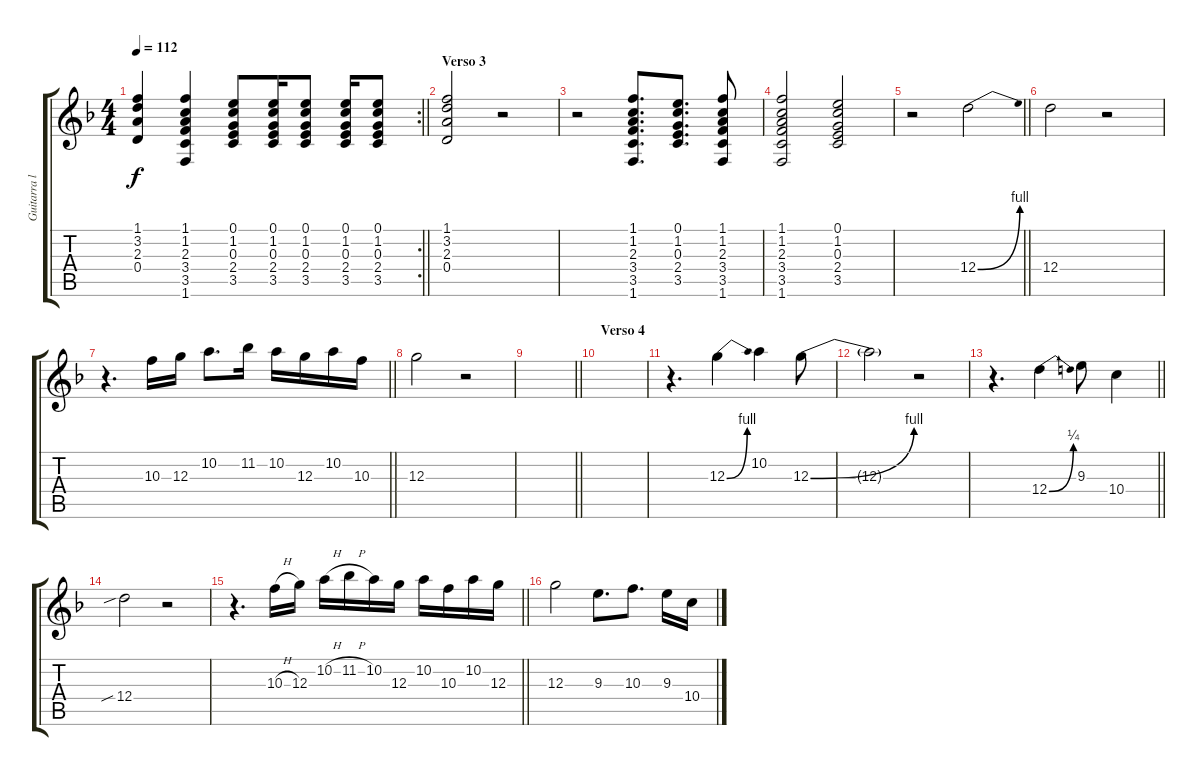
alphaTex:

\track ("Guitarra limpio" "Guitarra l") {instrument electricguitarclean}
\staff {score tabs}
\tuning (E4 B3 G3 D3 A2 E2) {hide}
\rc 2
\ts (4 4)
\tempo 112
\clef g2
\barLineRight lightlight
\ks dminor
(1.1 3.2 2.3 0.4).4{dy f} (1.1 1.2 2.3 3.4 3.5 1.6).4 (0.1 1.2 0.3 2.4 3.5).8 (0.1 1.2 0.3 2.4 3.5).16 (0.1 1.2 0.3 2.4 3.5).8 (0.1 1.2 0.3 2.4 3.5).16 (0.1 1.2 0.3 2.4 3.5).8 |
\section ("" "Verso 3")
(1.1 3.2 2.3 0.4).2 r.2 |
r.2 (1.1 1.2 2.3 3.4 3.5 1.6).8{d} (0.1 1.2 0.3 2.4 3.5).8{d} (1.1 1.2 2.3 3.4 3.5 1.6).8 |
(1.1 1.2 2.3 3.4 3.5 1.6).2 (0.1 1.2 0.3 2.4 3.5).2 |
\barLineRight lightlight
r.2 12.4{be (bend 0 0 60 4)}.2 |
12.4.2 r.2 |
\barLineRight lightlight
r.4{d} 10.3.16 12.3.16 10.2.8{d} 11.2.16 10.2.16 12.3.16 10.2.16 10.3.16 |
12.3.2 r.2 |
\barLineRight lightlight
|
\section ("" "Verso 4")
|
r.4{d} 12.3{be (bend 0 0 60 4)}.4 10.2.4 12.3{be (bend 0 0 60 4)}.8 |
12.3{t}.2 r.2 |
\barLineRight lightlight
r.4{d} 12.4{be (bend 0 0 60 1)}.4 9.3.8 10.4.4 |
12.4{sib}.2 r.2 |
\barLineRight lightlight
r.4{d} 10.3{h}.16 12.3.16 10.2{h}.16 11.2{h}.16 10.2.16 12.3.16 10.2.16 10.3.16 10.2.16 12.3.16 |
12.3.2 9.3.8{d} 10.3.8{d} 9.3.16 10.4.16
